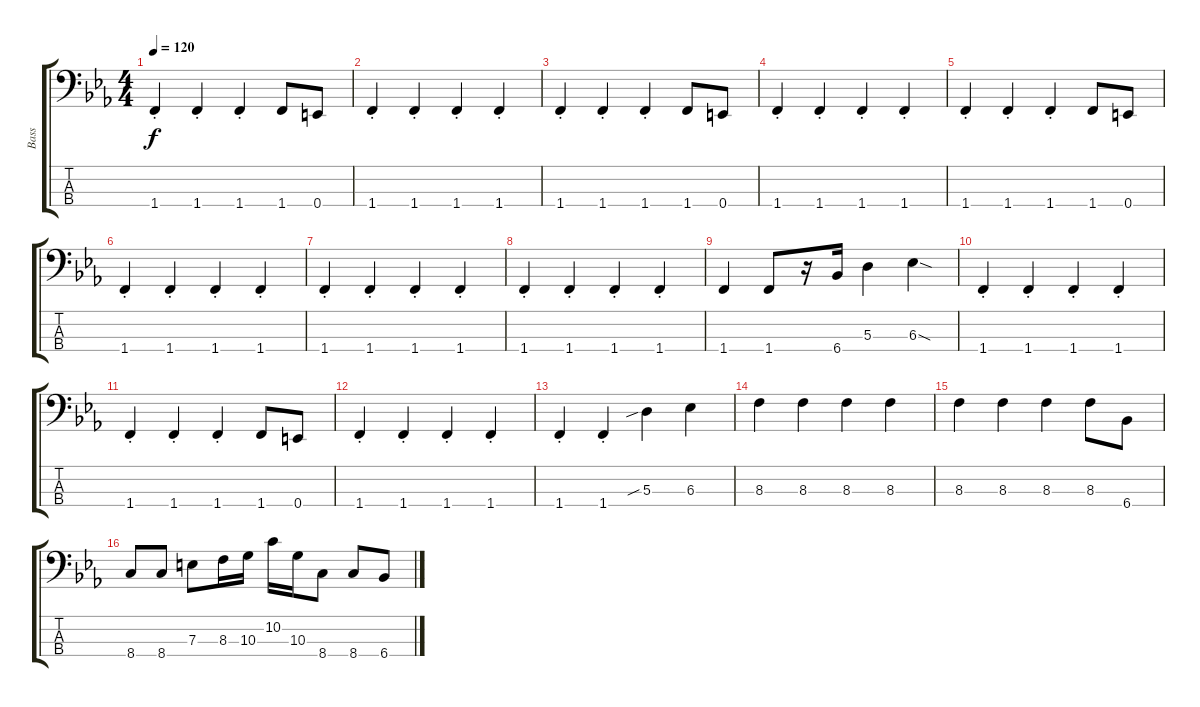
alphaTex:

\track ("Bass" "Bass") {instrument electricbassfinger}
\staff {score tabs}
\tuning (G2 D2 A1 E1) {hide}
\ts (4 4)
\tempo 120
\clef f4
\ks eb
1.4{st}.4{dy f} 1.4{st}.4 1.4{st}.4 1.4.8 0.4.8 |
1.4{st}.4 1.4{st}.4 1.4{st}.4 1.4{st}.4 |
1.4{st}.4 1.4{st}.4 1.4{st}.4 1.4.8 0.4.8 |
1.4{st}.4 1.4{st}.4 1.4{st}.4 1.4{st}.4 |
1.4{st}.4 1.4{st}.4 1.4{st}.4 1.4.8 0.4.8 |
1.4{st}.4 1.4{st}.4 1.4{st}.4 1.4{st}.4 |
1.4{st}.4 1.4{st}.4 1.4{st}.4 1.4{st}.4 |
1.4{st}.4 1.4{st}.4 1.4{st}.4 1.4{st}.4 |
1.4.4 1.4.8 r.16 6.4.16 5.3.4 6.3{sod}.4 |
1.4{st}.4 1.4{st}.4 1.4{st}.4 1.4{st}.4 |
1.4{st}.4 1.4{st}.4 1.4{st}.4 1.4.8 0.4.8 |
1.4{st}.4 1.4{st}.4 1.4{st}.4 1.4{st}.4 |
1.4{st}.4 1.4{st}.4 5.3{sib}.4 6.3.4 |
8.3.4 8.3.4 8.3.4 8.3.4 |
8.3.4 8.3.4 8.3.4 8.3.8 6.4.8 |
8.4.8 8.4.8 7.3.8 8.3.16 10.3.16 10.2.16 10.3.16 8.4.8 8.4.8 6.4.8
